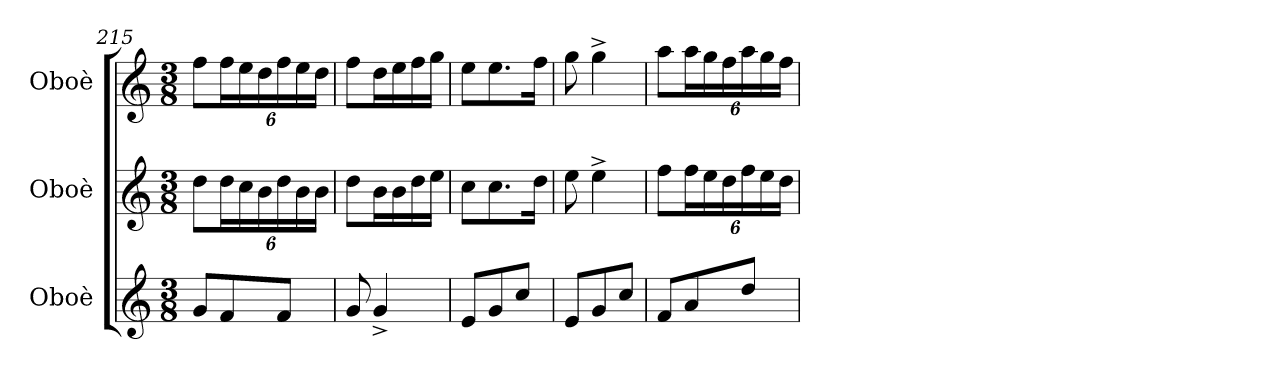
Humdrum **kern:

**kern	**kern	**kern
*part3	*part2	*part1
*staff3	*staff2	*staff1
*I"Oboè	*I"Oboè	*I"Oboè
*I'Ob.	*I'Ob.	*I'Ob.
*clefG2	*clefG2	*clefG2
*k[]	*k[]	*k[]
*M3/8	*M3/8	*M3/8
=215	=215	=215
8g/L	8dd\L	8ff\L
*	*Xbrackettup	*Xbrackettup
8f/	24dd\L	24ff\L
.	24cc\	24ee\
.	24b\	24dd\
8f/J	24dd\	24ff\
.	24b\	24ee\
.	24b\JJ	24dd\JJ
=216	=216	=216
8g/	8dd\L	8ff\L
4g^/	16b\L	16dd\L
.	16b\	16ee\
.	16dd\	16ff\
.	16ee\JJ	16gg\JJ
=217	=217	=217
8e/L	8cc\L	8ee\L
8g/	8.cc\	8.ee\
8cc/J	.	.
.	16dd\Jk	16ff\Jk
=218	=218	=218
8e/L	8ee\	8gg\
8g/	4ee^\	4gg^\
8cc/J	.	.
=219	=219	=219
8f/L	8ff\L	8aa\L
8a/	24ff\L	24aa\L
.	24ee\	24gg\
.	24dd\	24ff\
8dd/J	24ff\	24aa\
.	24ee\	24gg\
.	24dd\JJ	24ff\JJ
=	=	=
*-	*-	*-
